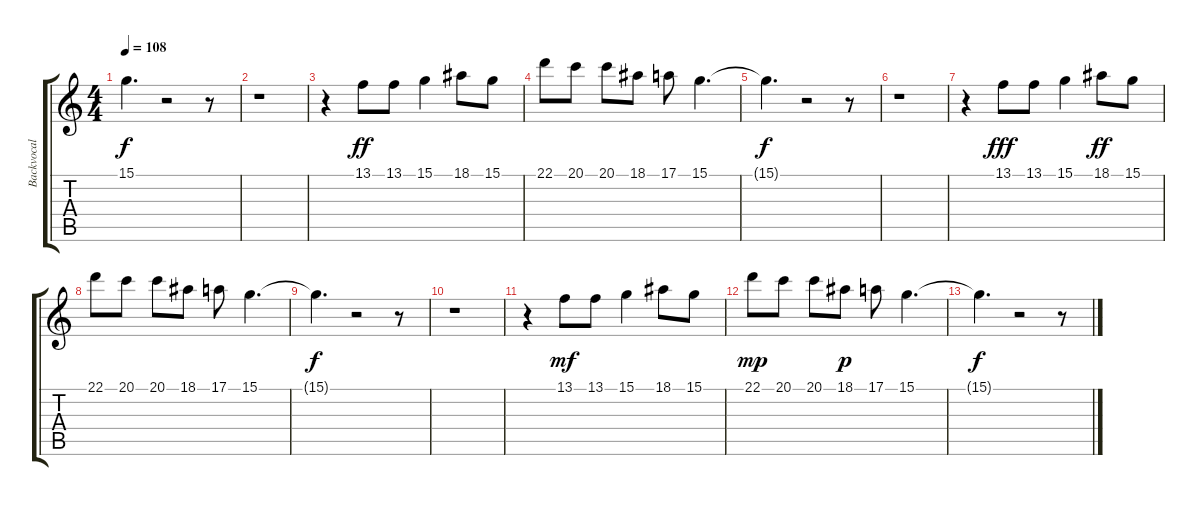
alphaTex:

\track ("Backvocal" "Backvocal") {instrument choiraahs}
\staff {score tabs}
\tuning (E4 B3 G3 D3 A2 E2) {hide}
\ts (4 4)
\tempo 108
\clef g2
\ks c
15.1{t}.4{d dy f} r.2 r.8 |
r.1 |
r.4 13.1.8{dy ff} 13.1.8 15.1.4 18.1.8 15.1.8 |
22.1.8 20.1.8 20.1.8 18.1.8 17.1.8 15.1.4{d} |
15.1{t}.4{d dy f} r.2 r.8 |
r.1 |
r.4 13.1.8{dy fff} 13.1.8 15.1.4 18.1.8{dy ff} 15.1.8 |
22.1.8 20.1.8 20.1.8 18.1.8 17.1.8 15.1.4{d} |
15.1{t}.4{d dy f} r.2 r.8 |
r.1 |
r.4 13.1.8{dy mf} 13.1.8 15.1.4 18.1.8 15.1.8 |
22.1.8{dy mp} 20.1.8 20.1.8 18.1.8{dy p} 17.1.8 15.1.4{d} |
15.1{t}.4{d dy f} r.2 r.8
